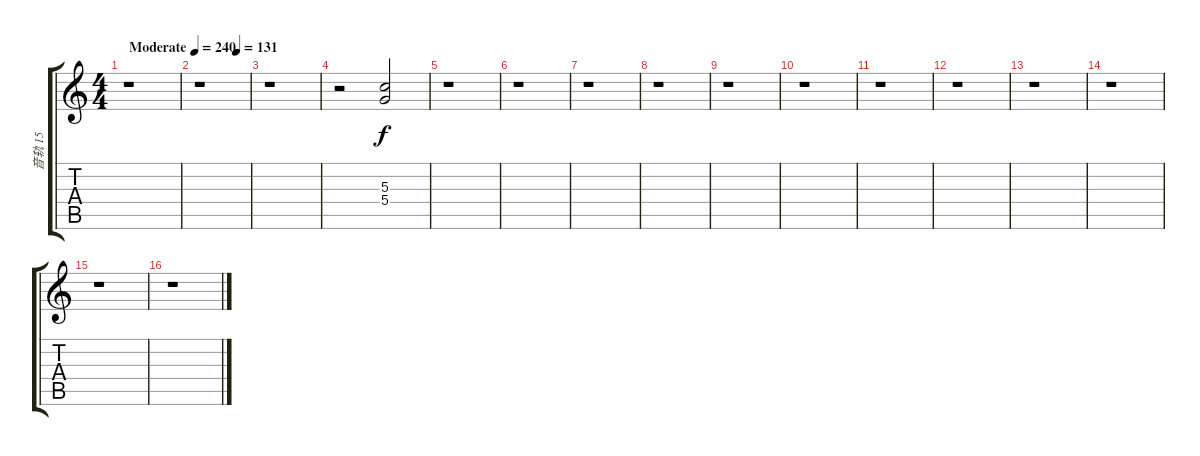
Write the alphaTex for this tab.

\track ("音轨 15" "音轨 15") {instrument distortionguitar}
\staff {score tabs}
\tuning (E4 B3 G3 D3 A2 E2) {hide}
\ts (4 4)
\tempo (240 "Moderate")
\clef g2
\ks c
r.1{dy f instrument distortionguitar} |
\tempo (131 0.75)
r.1 |
r.1 |
r.2 (5.3 5.4).2 |
r.1 |
r.1 |
r.1 |
r.1 |
r.1 |
r.1 |
r.1 |
r.1 |
r.1 |
r.1 |
r.1 |
r.1
